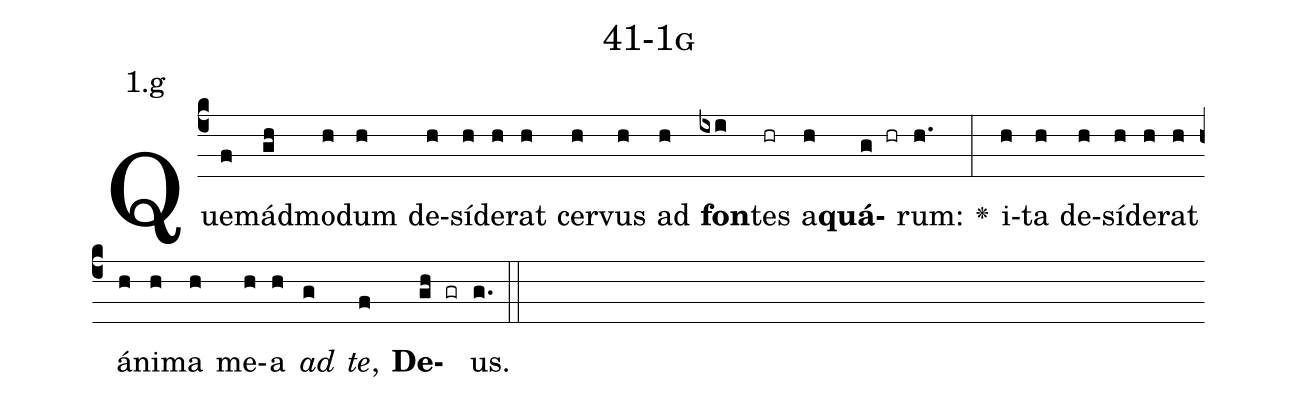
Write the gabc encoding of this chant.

name: 41-1g;
annotation: 1.g;
%%
(c4)Quem(f)ád(gh)mo(h)dum(h) de(h)sí(h)de(h)rat(h) cer(h)vus(h) ad(h) <b>fon</b>(ixi)tes(hr) a(h)<b>quá</b>(g hr)rum:(h.) <v>\greheightstar</v>(:) i(h)ta(h) de(h)sí(h)de(h)rat(h) á(h)ni(h)ma(h) me(h)a(h) <i>ad</i>(g) <i>te</i>,(f) <b>De</b>(gh gr)us.(g.) (::)


%E(h) u(h) o(g) u(f) a(gh) e.(g.) (::)
